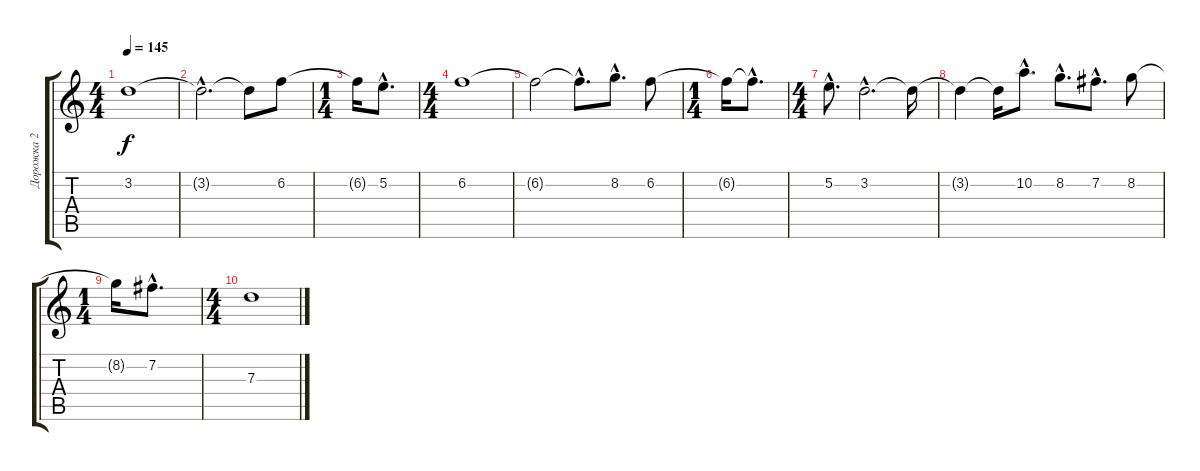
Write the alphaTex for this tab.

\track ("Дорожка 2" "Дорожка 2") {instrument electricguitarjazz}
\staff {score tabs}
\tuning (E4 B3 G3 D3 A2 D2) {hide}
\ts (4 4)
\tempo 145
\clef g2
\ks c
3.2.1{dy f} |
3.2{hac t}.2{d} 3.2{t}.8 6.2.8 |
\ts (1 4)
6.2{t}.16 5.2{hac}.8{d} |
\ts (4 4)
6.2.1 |
6.2{t}.2 6.2{hac t}.8{d} 8.2{hac}.8{d} 6.2.8 |
\ts (1 4)
6.2{t}.16 6.2{hac t}.8{d} |
\ts (4 4)
5.2{hac}.8{d} 3.2{hac}.2{d} 3.2{t}.16 |
3.2{t}.4 3.2{t}.16 10.2{hac}.8{d} 8.2{hac}.8{d} 7.2{hac}.8{d} 8.2.8 |
\ts (1 4)
8.2{t}.16 7.2{hac}.8{d} |
\ts (4 4)
7.3.1
